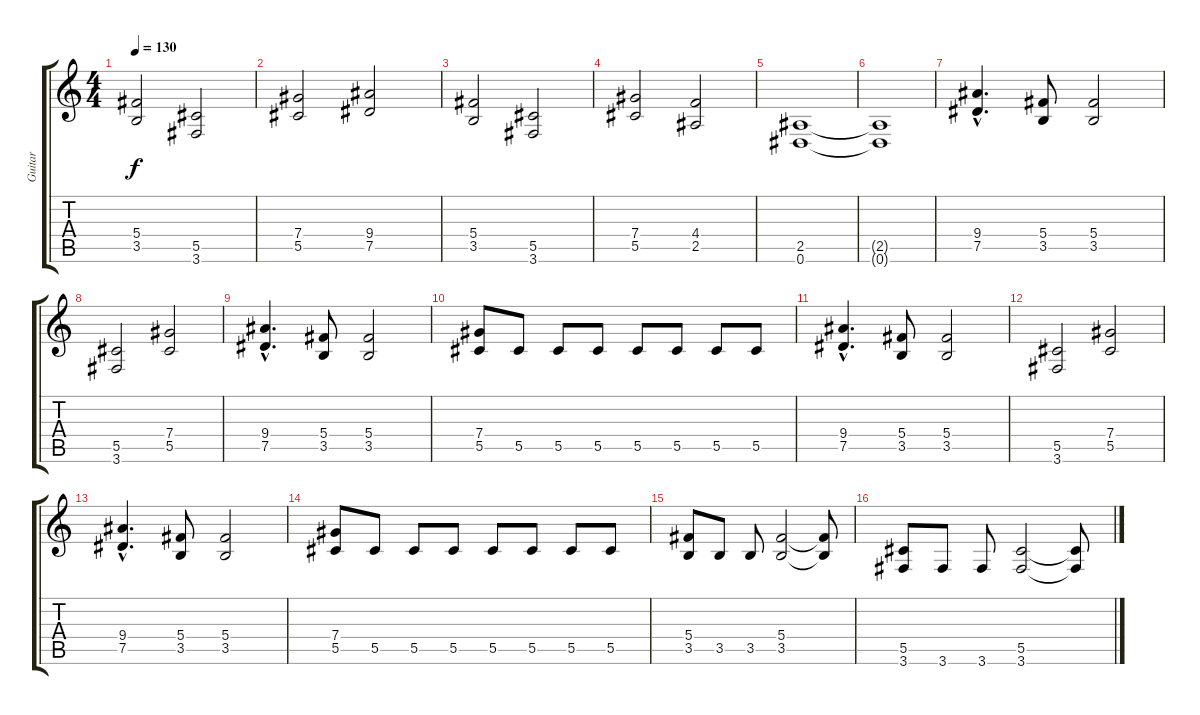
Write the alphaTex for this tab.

\track ("Guitar" "Guitar") {instrument distortionguitar}
\staff {score tabs}
\tuning (Eb4 Bb3 Gb3 Db3 Ab2 Eb2) {hide}
\ts (4 4)
\tempo 130
\clef g2
\ks c
(5.4 3.5).2{dy f} (5.5 3.6).2 |
(7.4 5.5).2 (9.4 7.5).2 |
(5.4 3.5).2 (5.5 3.6).2 |
(7.4 5.5).2 (4.4 2.5).2 |
(2.5 0.6).1 |
(2.5{t} 0.6{t}).1 |
(9.4{hac} 7.5{hac}).4{d} (5.4 3.5).8 (5.4 3.5).2 |
(5.5 3.6).2 (7.4 5.5).2 |
(9.4{hac} 7.5{hac}).4{d} (5.4 3.5).8 (5.4 3.5).2 |
(7.4 5.5).8 5.5.8 5.5.8 5.5.8 5.5.8 5.5.8 5.5.8 5.5.8 |
(9.4{hac} 7.5{hac}).4{d} (5.4 3.5).8 (5.4 3.5).2 |
(5.5 3.6).2 (7.4 5.5).2 |
(9.4{hac} 7.5{hac}).4{d} (5.4 3.5).8 (5.4 3.5).2 |
(7.4 5.5).8 5.5.8 5.5.8 5.5.8 5.5.8 5.5.8 5.5.8 5.5.8 |
(5.4 3.5).8 3.5.8 3.5.8 (5.4 3.5).2 (5.4{t} 3.5{t}).8 |
(5.5 3.6).8 3.6.8 3.6.8 (5.5 3.6).2 (5.5{t} 3.6{t}).8
